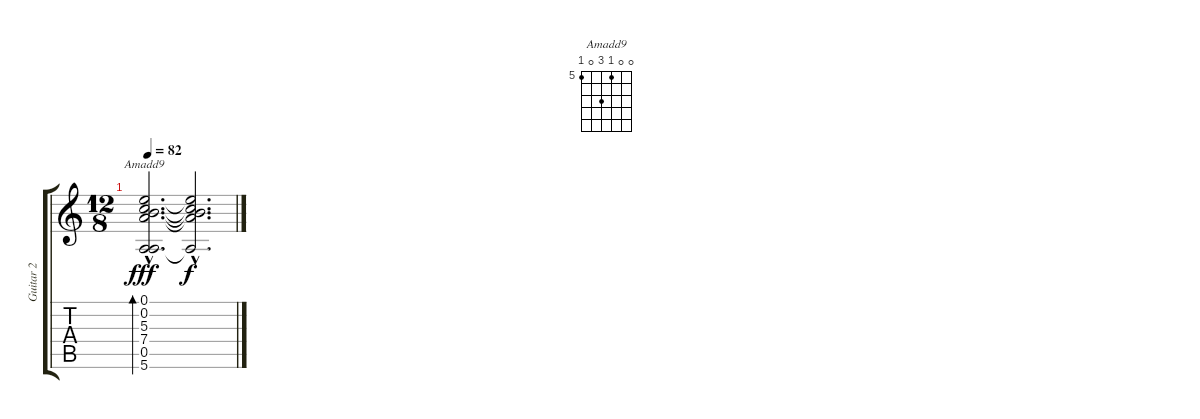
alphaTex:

\track ("Guitar 2" "Guitar 2") {instrument acousticguitarnylon}
\staff {score tabs}
\tuning (E4 B3 G3 D3 A2 E2) {hide}
\chord ("Amadd9" 0 0 5 7 0 5) {firstfret 5}
\ts (12 8)
\tempo 82
\clef g2
\ks c
(0.1 0.2{hac} 5.3{hac} 7.4{hac} 0.5{hac} 5.6{hac}).2{d bd 240 ch "Amadd9" dy fff} (0.1{hac t} 0.2{hac t} 5.3{hac t} 7.4{hac t} 0.5{hac t}).2{d dy f}
